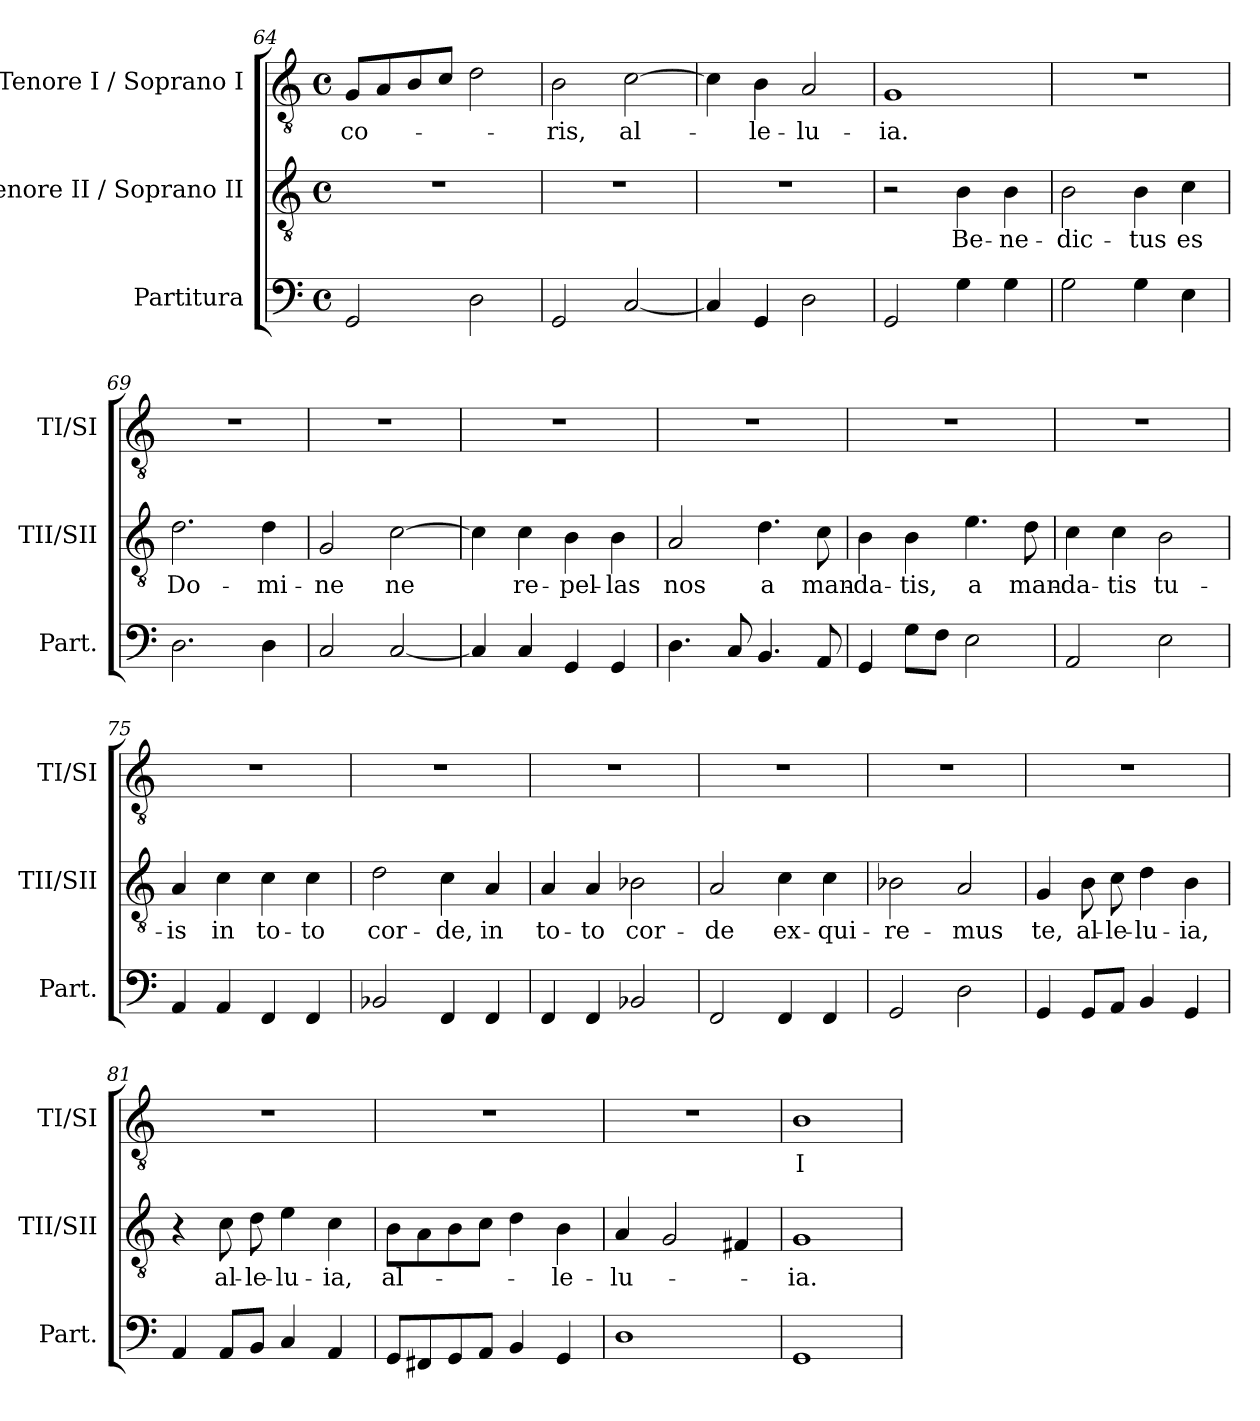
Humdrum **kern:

**kern	**kern	**text	**kern	**text
*part3	*part2	*part2	*part1	*part1
*staff3	*staff2	*staff2	*staff1	*staff1
*I"Partitura	*I"Tenore II / Soprano II	*	*I"Tenore I / Soprano I	*
*I'Part.	*I'TII/SII	*	*I'TI/SI	*
*clefF4	*clefGv2	*	*clefGv2	*
*k[]	*k[]	*	*k[]	*
*M4/4	*M4/4	*	*M4/4	*
*met(c)	*met(c)	*	*met(c)	*
=64	=64	=64	=64	=64
2GG/	1r	.	8G/L	co-
.	.	.	8A/	.
.	.	.	8B/	.
.	.	.	8c/J	.
2D\	.	.	2d\	.
=65	=65	=65	=65	=65
2GG/	1r	.	2B\	-ris,
[2C/	.	.	[2c\	al-
=66	=66	=66	=66	=66
4C/]	1r	.	4c\]	.
4GG/	.	.	4B\	-le-
2D\	.	.	2A/	-lu-
=67	=67	=67	=67	=67
2GG/	2r	.	1G	-ia.
4G\	4B\	Be-	.	.
4G\	4B\	-ne-	.	.
=68	=68	=68	=68	=68
2G\	2B\	-dic-	1r	.
4G\	4B\	-tus	.	.
4E>\	4c\	es	.	.
=69	=69	=69	=69	=69
2.D\	2.d\	Do-	1r	.
4D\	4d\	-mi-	.	.
=70	=70	=70	=70	=70
2C/	2G/	-ne	1r	.
[2C/	[2c\	ne	.	.
=71	=71	=71	=71	=71
4C/]	4c\]	.	1r	.
4C/	4c\	re-	.	.
4GG/	4B\	-pel-	.	.
4GG/	4B\	-las	.	.
=72	=72	=72	=72	=72
4.D\	2A/	nos	1r	.
8C/	.	.	.	.
4.BB/	4.d\	a	.	.
8AA/	8c\	man-	.	.
=73	=73	=73	=73	=73
4GG/	4B\	-da-	1r	.
8G\L	4B\	-tis,	.	.
8F\J	.	.	.	.
2E\	4.e\	a	.	.
.	8d\	man-	.	.
=74	=74	=74	=74	=74
2AA/	4c\	-da-	1r	.
.	4c\	-tis	.	.
2E\	2B\	tu-	.	.
=75	=75	=75	=75	=75
4AA/	4A/	-is	1r	.
4AA/	4c\	in	.	.
4FF/	4c\	to-	.	.
4FF/	4c\	-to	.	.
=76	=76	=76	=76	=76
2BB-X/	2d\	cor-	1r	.
4FF/	4c\	-de,	.	.
4FF/	4A/	in	.	.
=77	=77	=77	=77	=77
4FF/	4A/	to-	1r	.
4FF/	4A/	-to	.	.
2BB-X/	2B-X\	cor-	.	.
=78	=78	=78	=78	=78
2FF/	2A/	-de	1r	.
4FF/	4c\	ex-	.	.
4FF/	4c\	-qui-	.	.
=79	=79	=79	=79	=79
2GG/	2B-X\	-re-	1r	.
2D\	2A/	-mus	.	.
=80	=80	=80	=80	=80
4GG/	4G/	te,	1r	.
8GG/L	8B\	al-	.	.
8AA/J	8c\	-le-	.	.
4BB/	4d\	-lu-	.	.
4GG/	4B\	-ia,	.	.
=81	=81	=81	=81	=81
4AA/	4r	.	1r	.
8AA/L	8c\	al-	.	.
8BB/J	8d\	-le-	.	.
4C/	4e\	-lu-	.	.
4AA/	4c\	-ia,	.	.
=82	=82	=82	=82	=82
8GG/L	8B\L	al-	1r	.
8FF#X/	8A\	.	.	.
8GG/	8B\	.	.	.
8AA/J	8c\J	.	.	.
4BB/	4d\	.	.	.
4GG/	4B\	-le-	.	.
=83	=83	=83	=83	=83
1D	4A/	-lu-	1r	.
.	2G/	.	.	.
.	4F#X/	.	.	.
=84	=84	=84	=84	=84
1GG	1G	-ia.	1B	I-
=	=	=	=	=
*-	*-	*-	*-	*-
